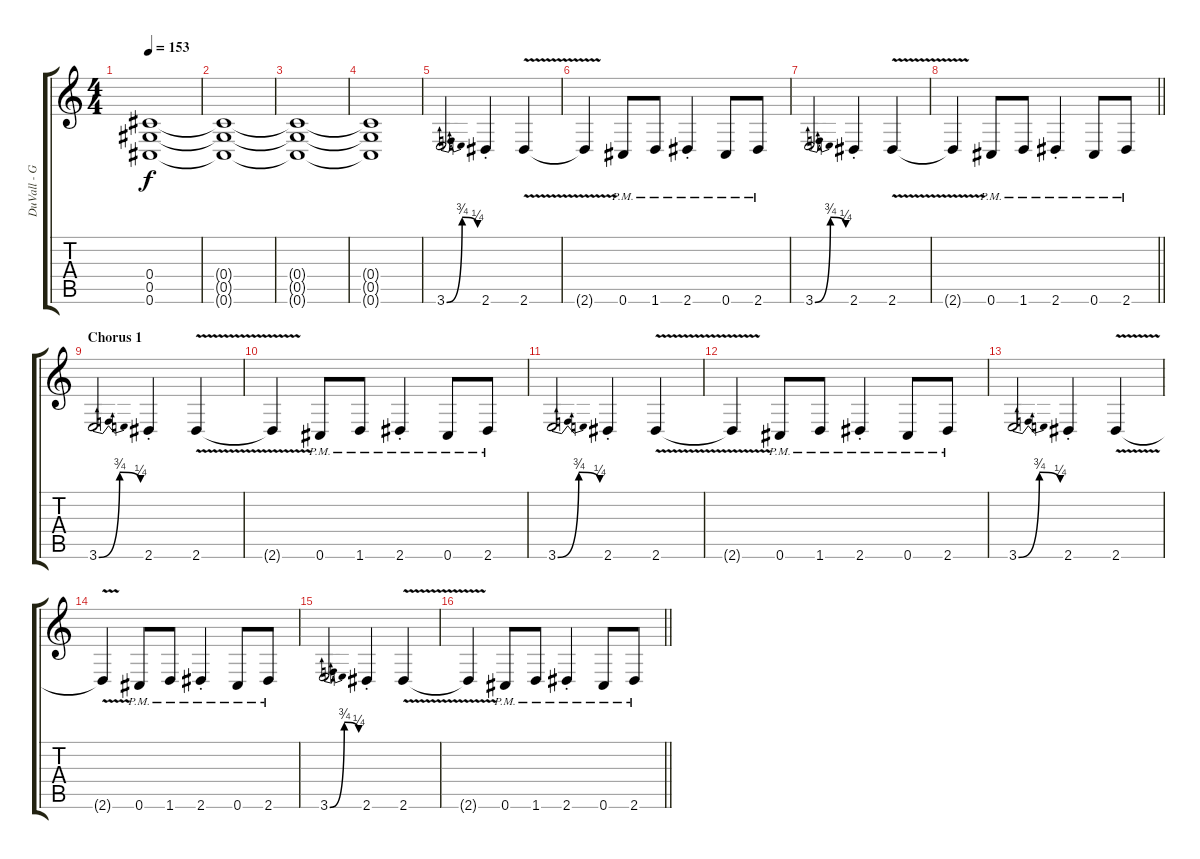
\track ("DuVall - Guitar" "DuVall - G") {instrument distortionguitar}
\staff {score tabs}
\tuning (Eb4 Bb3 Gb3 Db3 Ab2 Db2) {hide}
\ts (4 4)
\tempo 153
\clef g2
\ks c
(0.4 0.5 0.6).1{dy f} |
(0.4{t} 0.5{t} 0.6{t}).1 |
(0.4{t} 0.5{t} 0.6{t}).1 |
(0.4{t} 0.5{t} 0.6{t}).1 |
3.6{be (bendrelease 0 0 20 3 45 3 60 1)}.2 2.6{st}.4 2.6{v}.4 |
2.6{t}.4 0.6{pm}.8 1.6{pm}.8 2.6{pm st}.4 0.6{pm}.8 2.6{pm}.8 |
3.6{be (bendrelease 0 0 20 3 45 3 60 1)}.2 2.6{st}.4 2.6{v}.4 |
\barLineRight lightlight
2.6{t}.4 0.6{pm}.8 1.6{pm}.8 2.6{pm st}.4 0.6{pm}.8 2.6{pm}.8 |
\section ("" "Chorus 1")
3.6{be (bendrelease 0 0 20 3 45 3 60 1)}.2 2.6{st}.4 2.6{v}.4 |
2.6{t}.4 0.6{pm}.8 1.6{pm}.8 2.6{pm st}.4 0.6{pm}.8 2.6{pm}.8 |
3.6{be (bendrelease 0 0 20 3 45 3 60 1)}.2 2.6{st}.4 2.6{v}.4 |
2.6{t}.4 0.6{pm}.8 1.6{pm}.8 2.6{pm st}.4 0.6{pm}.8 2.6{pm}.8 |
3.6{be (bendrelease 0 0 20 3 45 3 60 1)}.2 2.6{st}.4 2.6{v}.4 |
2.6{t}.4 0.6{pm}.8 1.6{pm}.8 2.6{pm st}.4 0.6{pm}.8 2.6{pm}.8 |
3.6{be (bendrelease 0 0 20 3 45 3 60 1)}.2 2.6{st}.4 2.6{v}.4 |
\barLineRight lightlight
2.6{t}.4 0.6{pm}.8 1.6{pm}.8 2.6{pm st}.4 0.6{pm}.8 2.6{pm}.8
